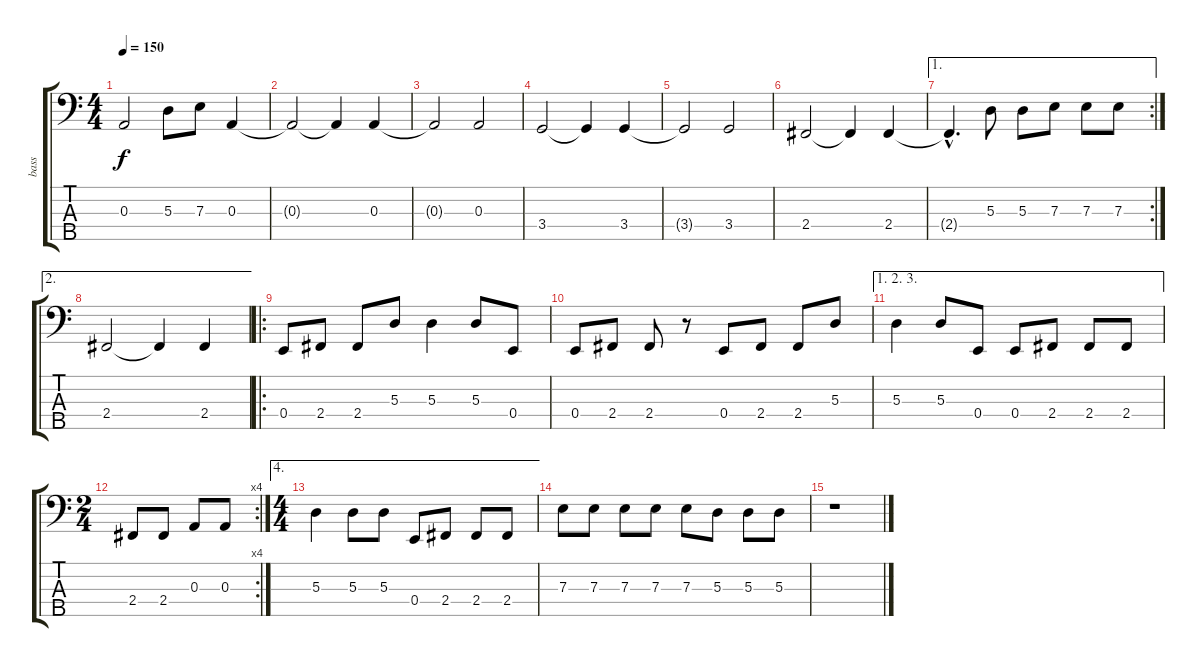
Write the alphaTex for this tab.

\track ("bass" "bass") {instrument fretlessbass}
\staff {score tabs}
\tuning (G2 D2 A1 E1 B0) {hide}
\ts (4 4)
\tempo 150
\clef f4
\ks c
0.3{t}.2{dy f} 5.3.8 7.3.8 0.3.4 |
0.3{t}.2 0.3{t}.4 0.3.4 |
0.3{t}.2 0.3.2 |
3.4.2 3.4{t}.4 3.4.4 |
3.4{t}.2 3.4.2 |
2.4.2 2.4{t}.4 2.4.4 |
\ae 1
\rc 2
2.4{hac t}.4{d} 5.3.8 5.3.8 7.3.8 7.3.8 7.3.8 |
\ae 2
2.4.2 2.4{t}.4 2.4.4 |
\ro
0.4.8{instrument electricbassfinger} 2.4.8 2.4.8 5.3.8 5.3.4 5.3.8 0.4.8 |
0.4.8 2.4.8 2.4.8 r.8 0.4.8 2.4.8 2.4.8 5.3.8 |
\ae (1 2 3)
5.3.4 5.3.8 0.4.8 0.4.8 2.4.8 2.4.8 2.4.8 |
\rc 4
\ts (2 4)
2.4.8 2.4.8 0.3.8 0.3.8 |
\ae 4
\ts (4 4)
5.3.4 5.3.8 5.3.8 0.4.8 2.4.8 2.4.8 2.4.8 |
7.3.8 7.3.8 7.3.8 7.3.8 7.3.8 5.3.8 5.3.8 5.3.8 |
r.1
